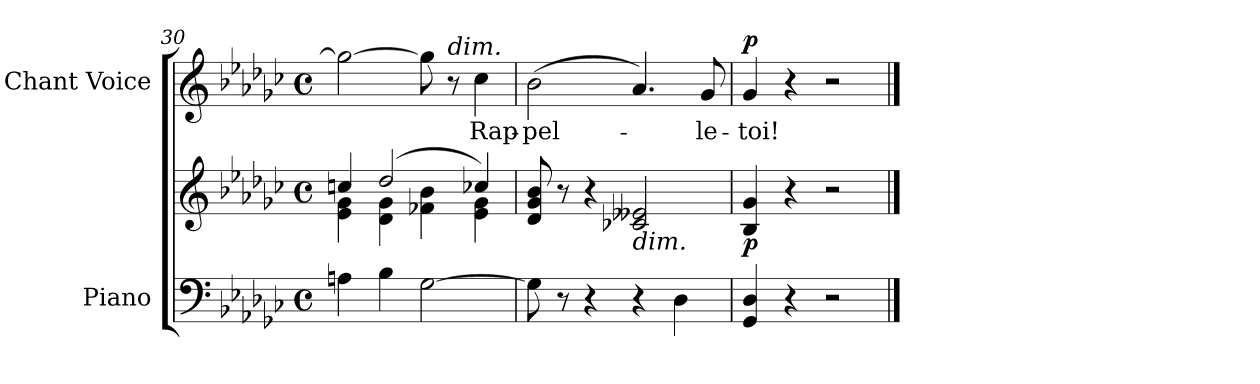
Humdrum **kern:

**kern	**kern	**dynam	**kern	**text	**dynam
*part2	*part2	*part2	*part1	*part1	*part1
*staff3	*staff2	*staff2/3	*staff1	*staff1	*staff1
*I"Piano	*	*	*I"Chant Voice	*	*
*I'Pno	*	*	*	*	*
*clefF4	*clefG2	*	*clefG2	*	*
*k[b-e-a-d-g-c-]	*k[b-e-a-d-g-c-]	*	*k[b-e-a-d-g-c-]	*	*
*M4/4	*M4/4	*	*M4/4	*	*
*met(c)	*met(c)	*	*met(c)	*	*
=30	=30	=30	=30	=30	=30
*	*^	*	*	*	*
4An\	4ccn/	4e-\ 4g-\	.	2gg-\_	.	.
4B-\	(>2dd-/	4d-\ 4g-\	.	.	.	.
[2G-\	.	4f-X\ 4b-\	.	8gg-\]	.	.
!	!	!	!	!LO:TX:a:i:t=dim.	!	!
.	.	.	.	8r	.	.
!	!	!	!	!	!LO:LY:b	!
.	4cc-X/)	4e-\ 4g-\	.	4cc-\	Rap-	.
=31	=31	=31	=31	=31	=31	=31
!	!	!	!	!	!LO:LY:b	!
*	*v	*v	*	*	*	*
8G-\]	8d-/ 8g-/ 8b-/	.	(>2b-\	-pel-	.
8r	8r	.	.	.	.
4r	4r	.	.	.	.
!	!LO:TX:b:i:t=dim.	!	!	!	!
4r	2c-X/ 2e--X/	.	4.a-/)	.	.
4D-\	.	.	.	.	.
!	!	!	!	!LO:LY:b	!
.	.	.	8g-/	-le-	.
=32	=32	=32	=32	=32	=32
!	!	!LO:DY:b	!	!LO:LY:b	!LO:DY:a
4GG-/ 4D-/	4B-/ 4g-/	p	4g-/	-toi!	p
4r	4r	.	4r	.	.
2r	2r	.	2r	.	.
==	==	==	==	==	==
*-	*-	*-	*-	*-	*-
